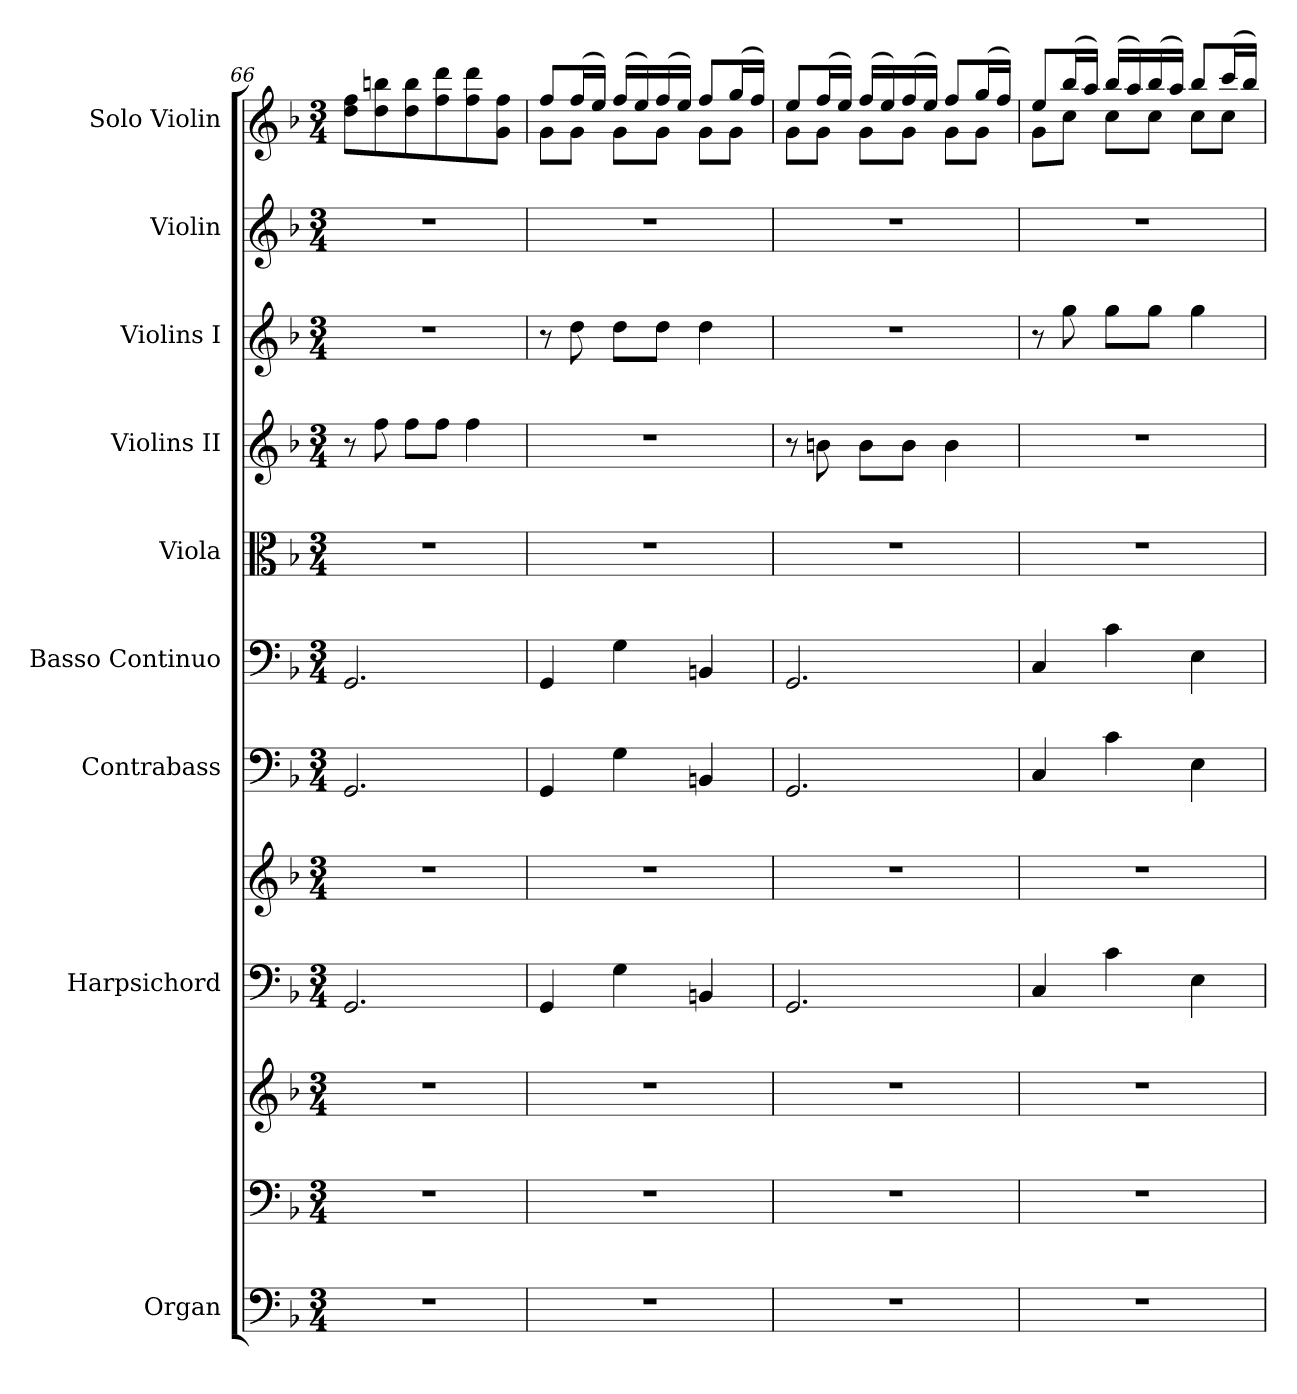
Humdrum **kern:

**kern	**kern	**kern	**kern	**kern	**kern	**kern	**kern	**kern	**kern	**kern	**kern
*part9	*part9	*part9	*part8	*part8	*part7	*part6	*part5	*part4	*part3	*part2	*part1
*staff12	*staff11	*staff10	*staff9	*staff8	*staff7	*staff6	*staff5	*staff4	*staff3	*staff2	*staff1
*I"Organ	*	*	*I"Harpsichord	*	*I"Contrabass	*I"Basso Continuo	*I"Viola	*I"Violins II	*I"Violins I	*I"Violin	*I"Solo Violin
*I'Org.	*	*	*I'Hch.	*	*I'Cb.	*I'B.C.	*I'Vla.	*I'Vlns. II	*I'Vlns. I	*I'Vln.	*I'Vln.
*clefF4	*clefF4	*clefG2	*clefF4	*clefG2	*clefF4	*clefF4	*clefC3	*clefG2	*clefG2	*clefG2	*clefG2
*	*	*	*	*	*ITrd7c12	*	*	*	*	*	*
*k[b-]	*k[b-]	*k[b-]	*k[b-]	*k[b-]	*k[b-]	*k[b-]	*k[b-]	*k[b-]	*k[b-]	*k[b-]	*k[b-]
*M3/4	*M3/4	*M3/4	*M3/4	*M3/4	*M3/4	*M3/4	*M3/4	*M3/4	*M3/4	*M3/4	*M3/4
=66	=66	=66	=66	=66	=66	=66	=66	=66	=66	=66	=66
2.r	2.r	2.r	2.GG/	2.r	2.GGG/	2.GG/	2.r	8r	2.r	2.r	8dd\ 8ff\L
.	.	.	.	.	.	.	.	8ff\	.	.	8dd\ 8bbn\
.	.	.	.	.	.	.	.	8ff\L	.	.	8dd\ 8bb\
.	.	.	.	.	.	.	.	8ff\J	.	.	8ff\ 8ddd\
.	.	.	.	.	.	.	.	4ff\	.	.	8ff\ 8ddd\
.	.	.	.	.	.	.	.	.	.	.	8g\ 8ff\J
!!LO:LB:g=z
=67	=67	=67	=67	=67	=67	=67	=67	=67	=67	=67	=67
*	*	*	*	*	*	*	*	*	*	*	*^
2.r	2.r	2.r	4GG/	2.r	4GGG/	4GG/	2.r	2.r	8r	2.r	8ff/L	8g\L
.	.	.	.	.	.	.	.	.	8dd\	.	(>16ff/L	8g\J
.	.	.	.	.	.	.	.	.	.	.	16ee/JJ)	.
.	.	.	4G\	.	4GG\	4G\	.	.	8dd\L	.	(>16ff/LL	8g\L
.	.	.	.	.	.	.	.	.	.	.	16ee/)	.
.	.	.	.	.	.	.	.	.	8dd\J	.	(>16ff/	8g\J
.	.	.	.	.	.	.	.	.	.	.	16ee/JJ)	.
.	.	.	4BBn/	.	4BBBn/	4BBn/	.	.	4dd\	.	8ff/L	8g\L
.	.	.	.	.	.	.	.	.	.	.	(>16gg/L	8g\J
.	.	.	.	.	.	.	.	.	.	.	16ff/JJ)	.
=68	=68	=68	=68	=68	=68	=68	=68	=68	=68	=68	=68	=68
2.r	2.r	2.r	2.GG/	2.r	2.GGG/	2.GG/	2.r	8r	2.r	2.r	8ee/L	8g\L
.	.	.	.	.	.	.	.	8bn\	.	.	(>16ff/L	8g\J
.	.	.	.	.	.	.	.	.	.	.	16ee/JJ)	.
.	.	.	.	.	.	.	.	8b\L	.	.	(>16ff/LL	8g\L
.	.	.	.	.	.	.	.	.	.	.	16ee/)	.
.	.	.	.	.	.	.	.	8b\J	.	.	(>16ff/	8g\J
.	.	.	.	.	.	.	.	.	.	.	16ee/JJ)	.
.	.	.	.	.	.	.	.	4b\	.	.	8ff/L	8g\L
.	.	.	.	.	.	.	.	.	.	.	(>16gg/L	8g\J
.	.	.	.	.	.	.	.	.	.	.	16ff/JJ)	.
=69	=69	=69	=69	=69	=69	=69	=69	=69	=69	=69	=69	=69
2.r	2.r	2.r	4C/	2.r	4CC/	4C/	2.r	2.r	8r	2.r	8ee/L	8g\L
.	.	.	.	.	.	.	.	.	8gg\	.	(>16bb-i/L	8cc\J
.	.	.	.	.	.	.	.	.	.	.	16aa/JJ)	.
.	.	.	4c\	.	4C\	4c\	.	.	8gg\L	.	(>16bb-/LL	8cc\L
.	.	.	.	.	.	.	.	.	.	.	16aa/)	.
.	.	.	.	.	.	.	.	.	8gg\J	.	(>16bb-/	8cc\J
.	.	.	.	.	.	.	.	.	.	.	16aa/JJ)	.
.	.	.	4E\	.	4EE\	4E\	.	.	4gg\	.	8bb-/L	8cc\L
.	.	.	.	.	.	.	.	.	.	.	(>16ccc/L	8cc\J
.	.	.	.	.	.	.	.	.	.	.	16bb-/JJ)	.
*	*	*	*	*	*	*	*	*	*	*	*v	*v
=	=	=	=	=	=	=	=	=	=	=	=
*-	*-	*-	*-	*-	*-	*-	*-	*-	*-	*-	*-
